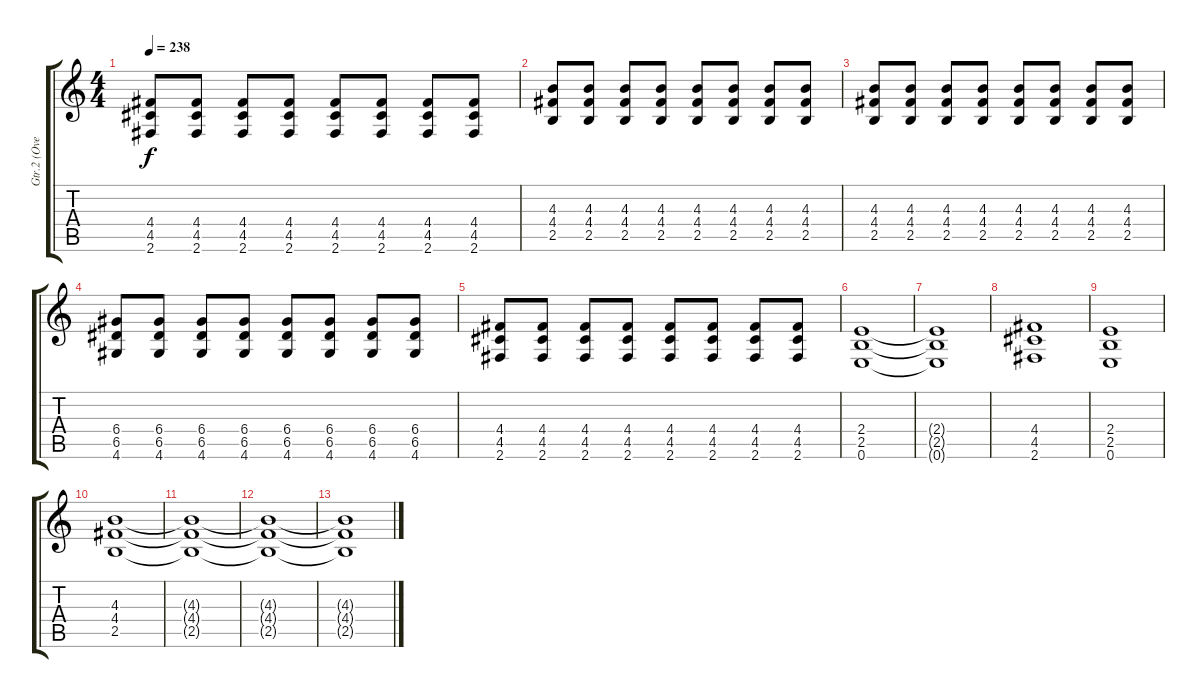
\track ("Gtr.2 (Overdriven)" "Gtr.2 (Ove") {instrument overdrivenguitar}
\staff {score tabs}
\tuning (E4 B3 G3 D3 A2 E2) {hide}
\ts (4 4)
\tempo 238
\clef g2
\ks c
(4.4 4.5 2.6).8{dy f} (4.4 4.5 2.6).8 (4.4 4.5 2.6).8 (4.4 4.5 2.6).8 (4.4 4.5 2.6).8 (4.4 4.5 2.6).8 (4.4 4.5 2.6).8 (4.4 4.5 2.6).8 |
(4.3 4.4 2.5).8 (4.3 4.4 2.5).8 (4.3 4.4 2.5).8 (4.3 4.4 2.5).8 (4.3 4.4 2.5).8 (4.3 4.4 2.5).8 (4.3 4.4 2.5).8 (4.3 4.4 2.5).8 |
(4.3 4.4 2.5).8 (4.3 4.4 2.5).8 (4.3 4.4 2.5).8 (4.3 4.4 2.5).8 (4.3 4.4 2.5).8 (4.3 4.4 2.5).8 (4.3 4.4 2.5).8 (4.3 4.4 2.5).8 |
(6.4 6.5 4.6).8 (6.4 6.5 4.6).8 (6.4 6.5 4.6).8 (6.4 6.5 4.6).8 (6.4 6.5 4.6).8 (6.4 6.5 4.6).8 (6.4 6.5 4.6).8 (6.4 6.5 4.6).8 |
(4.4 4.5 2.6).8 (4.4 4.5 2.6).8 (4.4 4.5 2.6).8 (4.4 4.5 2.6).8 (4.4 4.5 2.6).8 (4.4 4.5 2.6).8 (4.4 4.5 2.6).8 (4.4 4.5 2.6).8 |
(2.4 2.5 0.6).1 |
(2.4{t} 2.5{t} 0.6{t}).1 |
(4.4 4.5 2.6).1 |
(2.4 2.5 0.6).1 |
(4.3 4.4 2.5).1 |
(4.3{t} 4.4{t} 2.5{t}).1 |
(4.3{t} 4.4{t} 2.5{t}).1{volume 0} |
(4.3{t} 4.4{t} 2.5{t}).1
